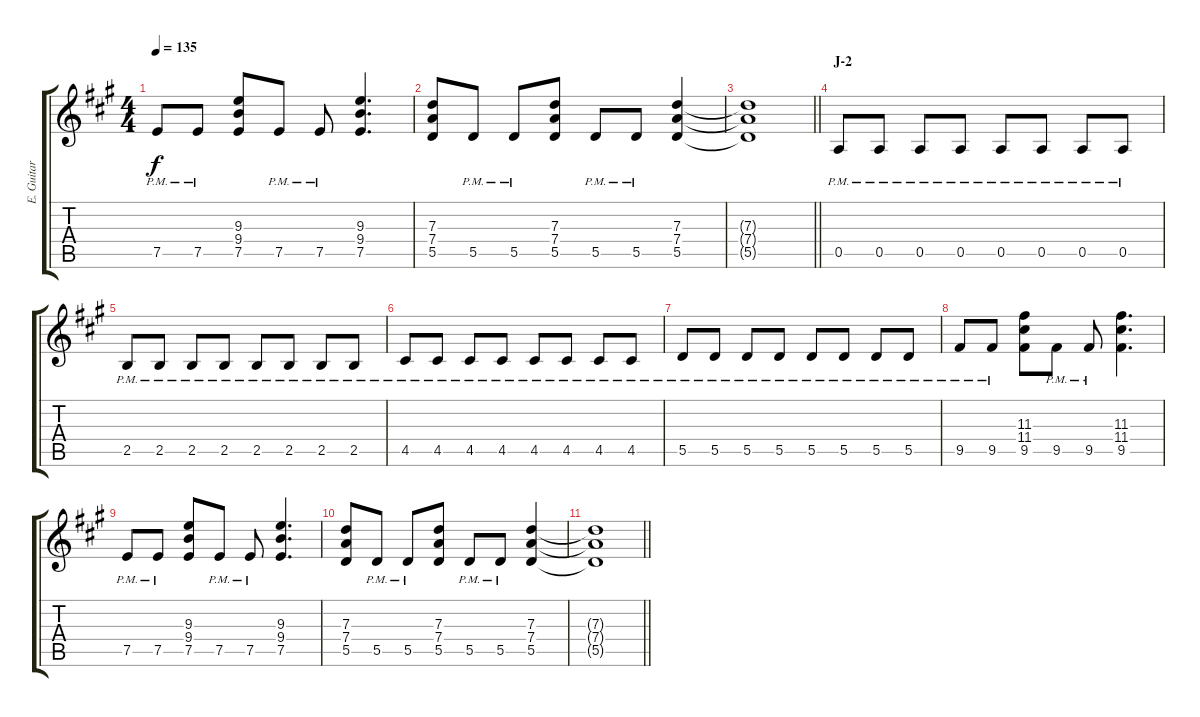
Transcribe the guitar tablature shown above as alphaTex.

\track ("E. Guitar II" "E. Guitar ") {instrument overdrivenguitar}
\staff {score tabs}
\tuning (E4 B3 G3 D3 A2 E2) {hide}
\ts (4 4)
\tempo 135
\clef g2
\ks a
7.5{pm}.8{dy f} 7.5{pm}.8 (9.3 9.4 7.5).8 7.5{pm}.8 7.5{pm}.8 (9.3 9.4 7.5).4{d} |
(7.3 7.4 5.5).8 5.5{pm}.8 5.5{pm}.8 (7.3 7.4 5.5).8 5.5{pm}.8 5.5{pm}.8 (7.3 7.4 5.5).4 |
\barLineRight lightlight
(7.3{t} 7.4{t} 5.5{t}).1 |
\section ("" "J-2")
0.5{pm}.8 0.5{pm}.8 0.5{pm}.8 0.5{pm}.8 0.5{pm}.8 0.5{pm}.8 0.5{pm}.8 0.5{pm}.8 |
2.5{pm}.8 2.5{pm}.8 2.5{pm}.8 2.5{pm}.8 2.5{pm}.8 2.5{pm}.8 2.5{pm}.8 2.5{pm}.8 |
4.5{pm}.8 4.5{pm}.8 4.5{pm}.8 4.5{pm}.8 4.5{pm}.8 4.5{pm}.8 4.5{pm}.8 4.5{pm}.8 |
5.5{pm}.8 5.5{pm}.8 5.5{pm}.8 5.5{pm}.8 5.5{pm}.8 5.5{pm}.8 5.5{pm}.8 5.5{pm}.8 |
9.5{pm}.8 9.5{pm}.8 (11.3 11.4 9.5).8 9.5{pm}.8 9.5{pm}.8 (11.3 11.4 9.5).4{d} |
7.5{pm}.8 7.5{pm}.8 (9.3 9.4 7.5).8 7.5{pm}.8 7.5{pm}.8 (9.3 9.4 7.5).4{d} |
(7.3 7.4 5.5).8 5.5{pm}.8 5.5{pm}.8 (7.3 7.4 5.5).8 5.5{pm}.8 5.5{pm}.8 (7.3 7.4 5.5).4 |
\barLineRight lightlight
(7.3{t} 7.4{t} 5.5{t}).1
